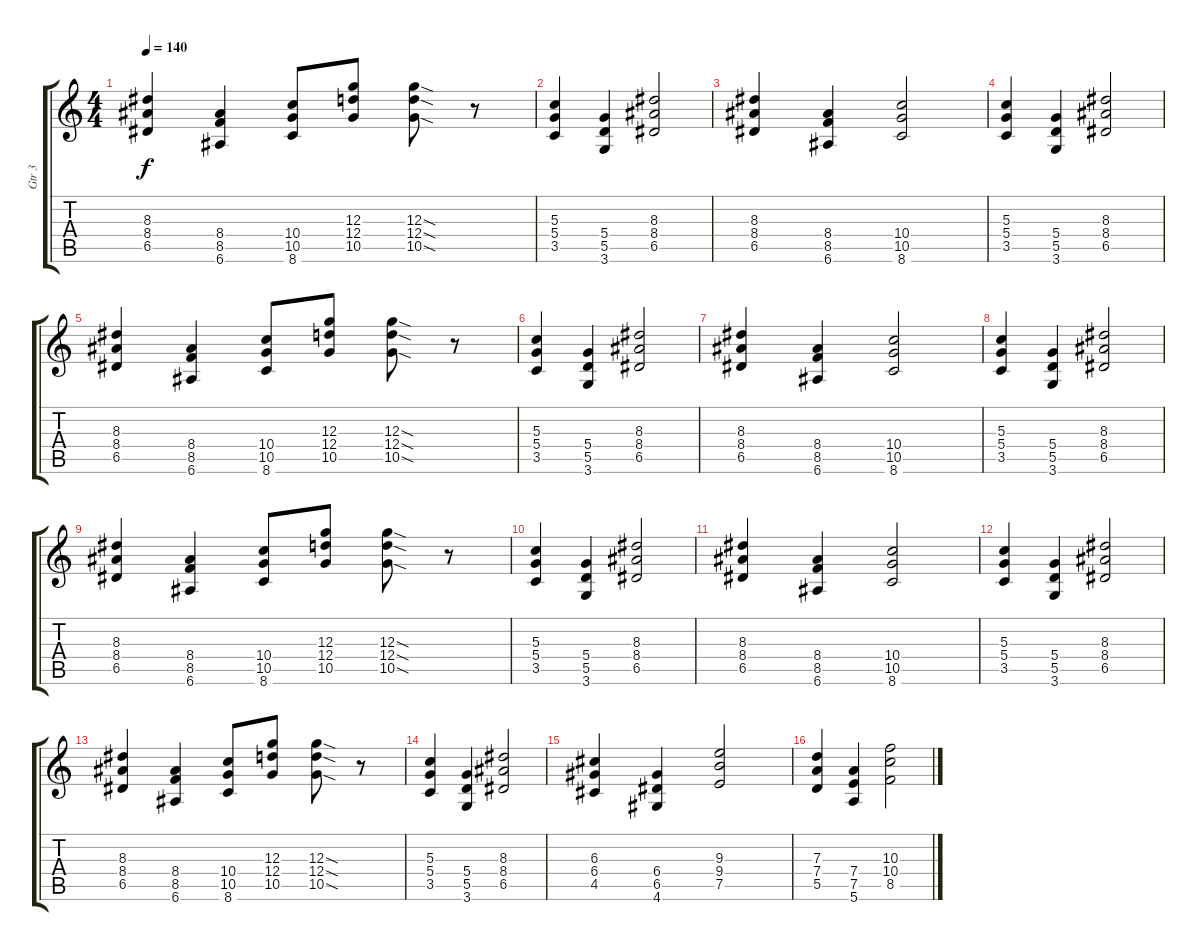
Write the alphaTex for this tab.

\track ("Gtr 3" "Gtr 3") {instrument electricguitarclean}
\staff {score tabs}
\tuning (E4 B3 G3 D3 A2 E2) {hide}
\ts (4 4)
\tempo 140
\clef g2
\ks c
(8.3 8.4 6.5).4{dy f} (8.4 8.5 6.6).4 (10.4 10.5 8.6).8 (12.3 12.4 10.5).8 (12.3{sod} 12.4{sod} 10.5{sod}).8 r.8 |
(5.3 5.4 3.5).4 (5.4 5.5 3.6).4 (8.3 8.4 6.5).2 |
(8.3 8.4 6.5).4 (8.4 8.5 6.6).4 (10.4 10.5 8.6).2 |
(5.3 5.4 3.5).4 (5.4 5.5 3.6).4 (8.3 8.4 6.5).2 |
(8.3 8.4 6.5).4 (8.4 8.5 6.6).4 (10.4 10.5 8.6).8 (12.3 12.4 10.5).8 (12.3{sod} 12.4{sod} 10.5{sod}).8 r.8 |
(5.3 5.4 3.5).4 (5.4 5.5 3.6).4 (8.3 8.4 6.5).2 |
(8.3 8.4 6.5).4 (8.4 8.5 6.6).4 (10.4 10.5 8.6).2 |
(5.3 5.4 3.5).4 (5.4 5.5 3.6).4 (8.3 8.4 6.5).2 |
(8.3 8.4 6.5).4 (8.4 8.5 6.6).4 (10.4 10.5 8.6).8 (12.3 12.4 10.5).8 (12.3{sod} 12.4{sod} 10.5{sod}).8 r.8 |
(5.3 5.4 3.5).4 (5.4 5.5 3.6).4 (8.3 8.4 6.5).2 |
(8.3 8.4 6.5).4 (8.4 8.5 6.6).4 (10.4 10.5 8.6).2 |
(5.3 5.4 3.5).4 (5.4 5.5 3.6).4 (8.3 8.4 6.5).2 |
(8.3 8.4 6.5).4 (8.4 8.5 6.6).4 (10.4 10.5 8.6).8 (12.3 12.4 10.5).8 (12.3{sod} 12.4{sod} 10.5{sod}).8 r.8 |
(5.3 5.4 3.5).4 (5.4 5.5 3.6).4 (8.3 8.4 6.5).2 |
(6.3 6.4 4.5).4 (6.4 6.5 4.6).4 (9.3 9.4 7.5).2 |
(7.3 7.4 5.5).4 (7.4 7.5 5.6).4 (10.3 10.4 8.5).2
